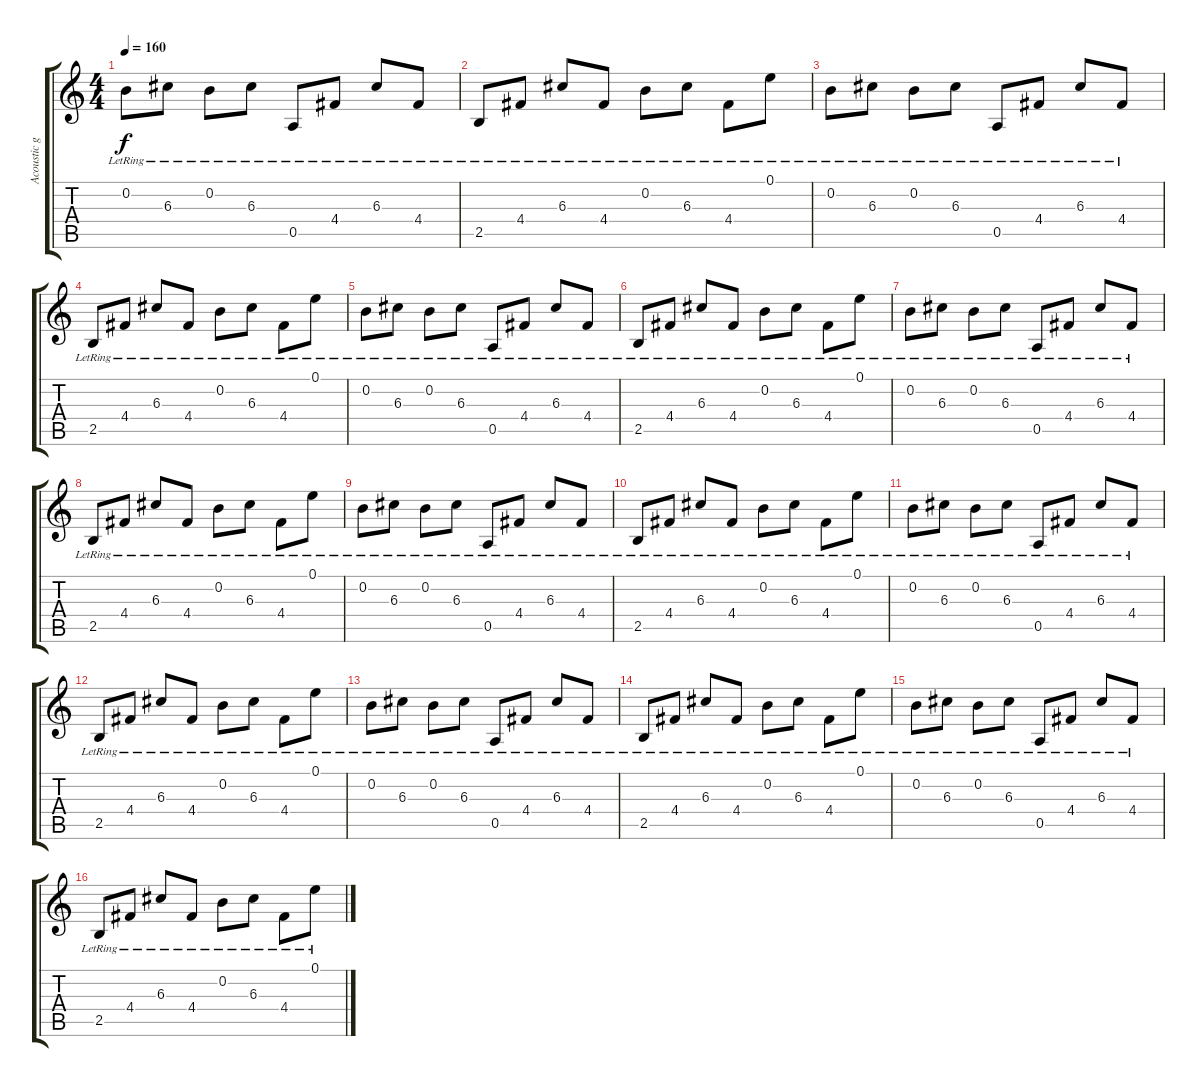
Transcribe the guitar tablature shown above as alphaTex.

\track ("Acoustic guitar" "Acoustic g") {instrument acousticguitarsteel}
\staff {score tabs}
\tuning (E4 B3 G3 D3 A2 E2) {hide}
\ts (4 4)
\tempo 160
\clef g2
\ks c
0.2{lr}.8{dy f} 6.3{lr}.8 0.2{lr}.8 6.3{lr}.8 0.5{lr}.8 4.4{lr}.8 6.3{lr}.8 4.4{lr}.8 |
2.5{lr}.8 4.4{lr}.8 6.3{lr}.8 4.4{lr}.8 0.2{lr}.8 6.3{lr}.8 4.4{lr}.8 0.1{lr}.8 |
0.2{lr}.8 6.3{lr}.8 0.2{lr}.8 6.3{lr}.8 0.5{lr}.8 4.4{lr}.8 6.3{lr}.8 4.4{lr}.8 |
2.5{lr}.8 4.4{lr}.8 6.3{lr}.8 4.4{lr}.8 0.2{lr}.8 6.3{lr}.8 4.4{lr}.8 0.1{lr}.8 |
0.2{lr}.8 6.3{lr}.8 0.2{lr}.8 6.3{lr}.8 0.5{lr}.8 4.4{lr}.8 6.3{lr}.8 4.4{lr}.8 |
2.5{lr}.8 4.4{lr}.8 6.3{lr}.8 4.4{lr}.8 0.2{lr}.8 6.3{lr}.8 4.4{lr}.8 0.1{lr}.8 |
0.2{lr}.8 6.3{lr}.8 0.2{lr}.8 6.3{lr}.8 0.5{lr}.8 4.4{lr}.8 6.3{lr}.8 4.4{lr}.8 |
2.5{lr}.8 4.4{lr}.8 6.3{lr}.8 4.4{lr}.8 0.2{lr}.8 6.3{lr}.8 4.4{lr}.8 0.1{lr}.8 |
0.2{lr}.8 6.3{lr}.8 0.2{lr}.8 6.3{lr}.8 0.5{lr}.8 4.4{lr}.8 6.3{lr}.8 4.4{lr}.8 |
2.5{lr}.8 4.4{lr}.8 6.3{lr}.8 4.4{lr}.8 0.2{lr}.8 6.3{lr}.8 4.4{lr}.8 0.1{lr}.8 |
0.2{lr}.8 6.3{lr}.8 0.2{lr}.8 6.3{lr}.8 0.5{lr}.8 4.4{lr}.8 6.3{lr}.8 4.4{lr}.8 |
2.5{lr}.8 4.4{lr}.8 6.3{lr}.8 4.4{lr}.8 0.2{lr}.8 6.3{lr}.8 4.4{lr}.8 0.1{lr}.8 |
0.2{lr}.8 6.3{lr}.8 0.2{lr}.8 6.3{lr}.8 0.5{lr}.8 4.4{lr}.8 6.3{lr}.8 4.4{lr}.8 |
2.5{lr}.8 4.4{lr}.8 6.3{lr}.8 4.4{lr}.8 0.2{lr}.8 6.3{lr}.8 4.4{lr}.8 0.1{lr}.8 |
0.2{lr}.8 6.3{lr}.8 0.2{lr}.8 6.3{lr}.8 0.5{lr}.8 4.4{lr}.8 6.3{lr}.8 4.4{lr}.8 |
2.5{lr}.8 4.4{lr}.8 6.3{lr}.8 4.4{lr}.8 0.2{lr}.8 6.3{lr}.8 4.4{lr}.8 0.1{lr}.8
